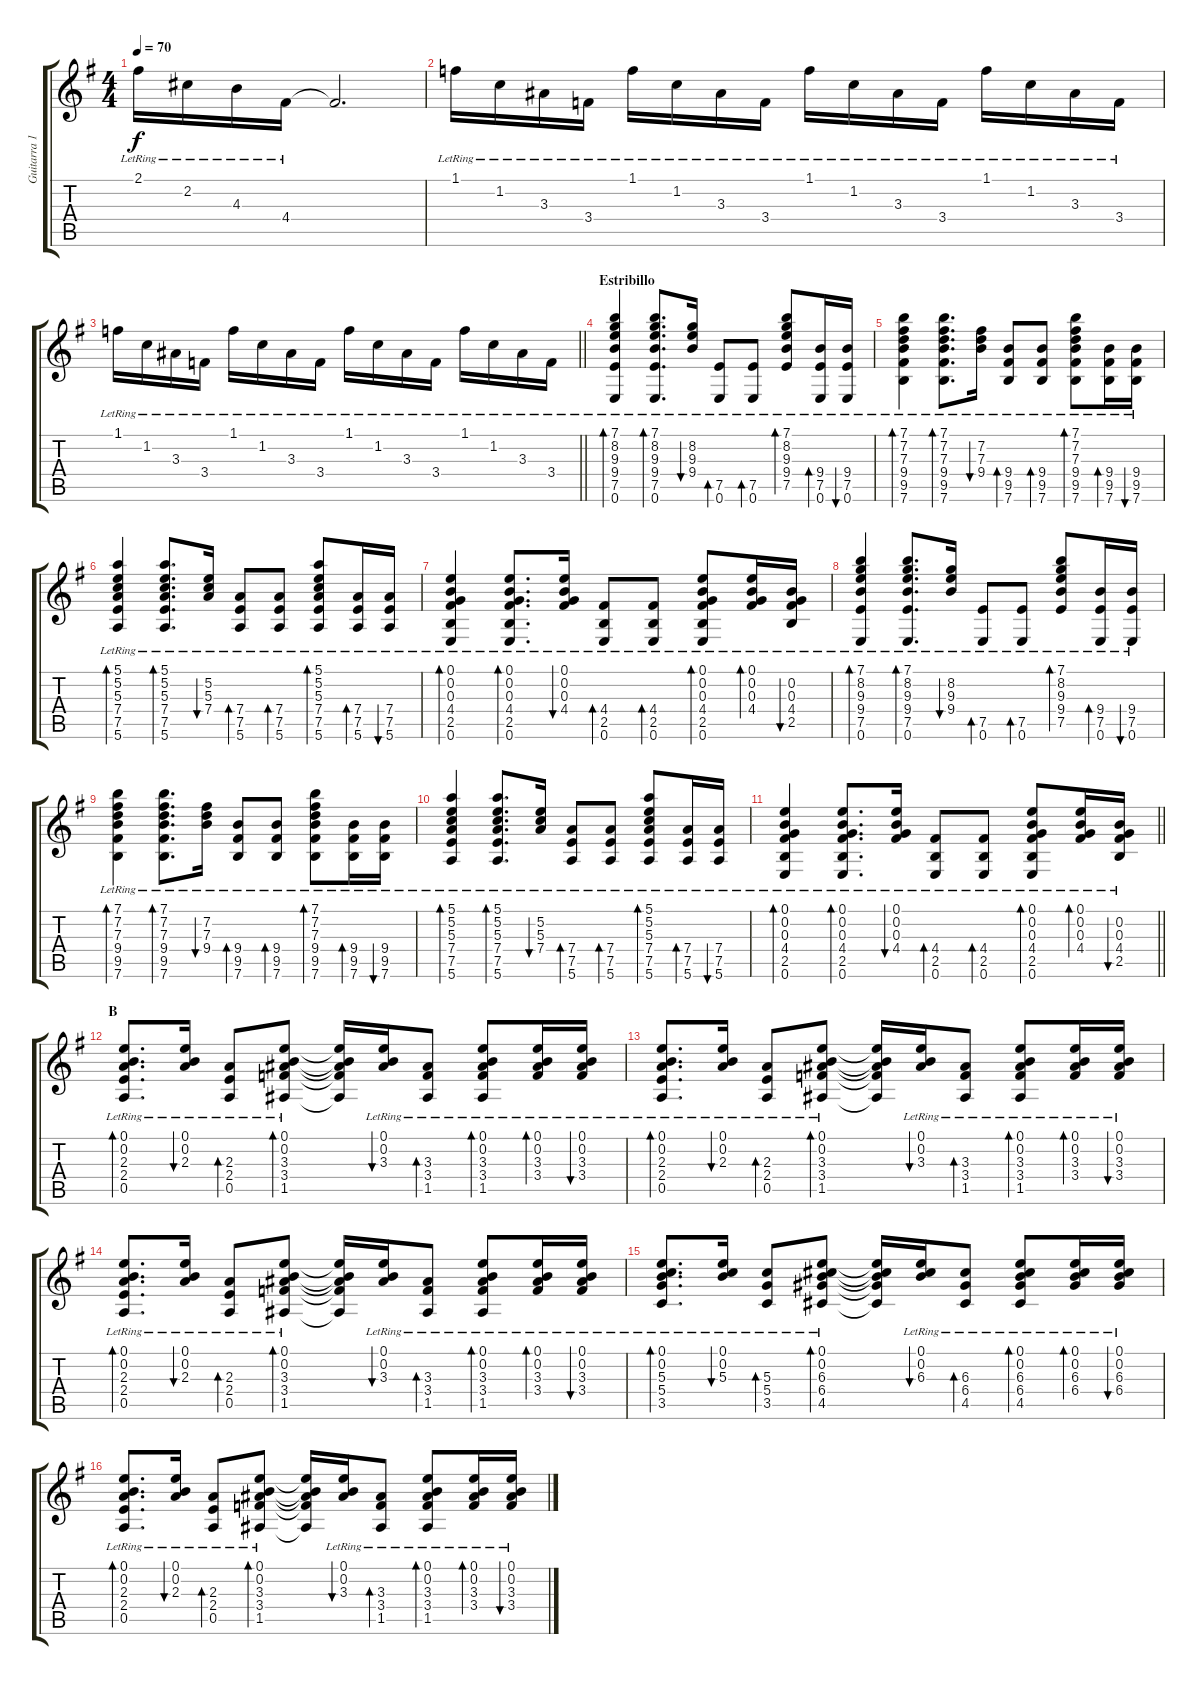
\track ("Guitarra 1" "Guitarra 1") {instrument electricguitarjazz}
\staff {score tabs}
\tuning (E4 B3 G3 D3 A2 E2) {hide}
\ts (4 4)
\tempo 70
\clef g2
\ks g
2.1{lr}.16{dy f} 2.2{lr}.16 4.3{lr}.16 4.4{lr}.16 4.4{t}.2{d} |
1.1{lr}.16 1.2{lr}.16 3.3{lr}.16 3.4{lr}.16 1.1{lr}.16 1.2{lr}.16 3.3{lr}.16 3.4{lr}.16 1.1{lr}.16 1.2{lr}.16 3.3{lr}.16 3.4{lr}.16 1.1{lr}.16 1.2{lr}.16 3.3{lr}.16 3.4{lr}.16 |
\barLineRight lightlight
1.1{lr}.16 1.2{lr}.16 3.3{lr}.16 3.4{lr}.16 1.1{lr}.16 1.2{lr}.16 3.3{lr}.16 3.4{lr}.16 1.1{lr}.16 1.2{lr}.16 3.3{lr}.16 3.4{lr}.16 1.1{lr}.16 1.2{lr}.16 3.3{lr}.16 3.4{lr}.16 |
\section ("" "Estribillo")
(7.1{lr} 8.2{lr} 9.3{lr} 9.4{lr} 7.5{lr} 0.6{lr}).4{bd 30 volume 10 instrument acousticguitarsteel} (7.1{lr} 8.2{lr} 9.3{lr} 9.4{lr} 7.5{lr} 0.6{lr}).8{d bd 30} (8.2{lr} 9.3{lr} 9.4{lr}).16{bu 30} (7.5{lr} 0.6{lr}).8{bd 30} (7.5{lr} 0.6{lr}).8{bd 30} (7.1{lr} 8.2{lr} 9.3{lr} 9.4{lr} 7.5{lr}).8{bd 30} (9.4{lr} 7.5{lr} 0.6{lr}).16{bd 30} (9.4{lr} 7.5{lr} 0.6{lr}).16{bu 30} |
(7.1{lr} 7.2{lr} 7.3{lr} 9.4{lr} 9.5{lr} 7.6{lr}).4{bd 30} (7.1{lr} 7.2{lr} 7.3{lr} 9.4{lr} 9.5{lr} 7.6{lr}).8{d bd 30} (7.2{lr} 7.3{lr} 9.4{lr}).16{bu 30} (9.4{lr} 9.5{lr} 7.6{lr}).8{bd 30} (9.4{lr} 9.5{lr} 7.6{lr}).8{bd 30} (7.1{lr} 7.2{lr} 7.3{lr} 9.4{lr} 9.5{lr} 7.6{lr}).8{bd 30} (9.4{lr} 9.5{lr} 7.6{lr}).16{bd 30} (9.4{lr} 9.5{lr} 7.6{lr}).16{bu 30} |
(5.1{lr} 5.2{lr} 5.3{lr} 7.4{lr} 7.5{lr} 5.6{lr}).4{bd 30} (5.1{lr} 5.2{lr} 5.3{lr} 7.4{lr} 7.5{lr} 5.6{lr}).8{d bd 30} (5.2{lr} 5.3{lr} 7.4{lr}).16{bu 30} (7.4{lr} 7.5{lr} 5.6{lr}).8{bd 30} (7.4{lr} 7.5{lr} 5.6{lr}).8{bd 30} (5.1{lr} 5.2{lr} 5.3{lr} 7.4{lr} 7.5{lr} 5.6{lr}).8{bd 30} (7.4{lr} 7.5{lr} 5.6{lr}).16{bd 30} (7.4{lr} 7.5{lr} 5.6{lr}).16{bu 30} |
(0.1{lr} 0.2{lr} 0.3{lr} 4.4{lr} 2.5{lr} 0.6{lr}).4{bd 30} (0.1{lr} 0.2{lr} 0.3{lr} 4.4{lr} 2.5{lr} 0.6{lr}).8{d bd 30} (0.1{lr} 0.2{lr} 0.3{lr} 4.4{lr}).16{bu 30} (4.4{lr} 2.5{lr} 0.6{lr}).8{bd 30} (4.4{lr} 2.5{lr} 0.6{lr}).8{bd 30} (0.1{lr} 0.2{lr} 0.3{lr} 4.4{lr} 2.5{lr} 0.6{lr}).8{bd 30} (0.1{lr} 0.2{lr} 0.3{lr} 4.4{lr}).16{bd 30} (0.2{lr} 0.3{lr} 4.4{lr} 2.5{lr}).16{bu 30} |
(7.1{lr} 8.2{lr} 9.3{lr} 9.4{lr} 7.5{lr} 0.6{lr}).4{bd 30} (7.1{lr} 8.2{lr} 9.3{lr} 9.4{lr} 7.5{lr} 0.6{lr}).8{d bd 30} (8.2{lr} 9.3{lr} 9.4{lr}).16{bu 30} (7.5{lr} 0.6{lr}).8{bd 30} (7.5{lr} 0.6{lr}).8{bd 30} (7.1{lr} 8.2{lr} 9.3{lr} 9.4{lr} 7.5{lr}).8{bd 30} (9.4{lr} 7.5{lr} 0.6{lr}).16{bd 30} (9.4{lr} 7.5{lr} 0.6{lr}).16{bu 30} |
(7.1{lr} 7.2{lr} 7.3{lr} 9.4{lr} 9.5{lr} 7.6{lr}).4{bd 30} (7.1{lr} 7.2{lr} 7.3{lr} 9.4{lr} 9.5{lr} 7.6{lr}).8{d bd 30} (7.2{lr} 7.3{lr} 9.4{lr}).16{bu 30} (9.4{lr} 9.5{lr} 7.6{lr}).8{bd 30} (9.4{lr} 9.5{lr} 7.6{lr}).8{bd 30} (7.1{lr} 7.2{lr} 7.3{lr} 9.4{lr} 9.5{lr} 7.6{lr}).8{bd 30} (9.4{lr} 9.5{lr} 7.6{lr}).16{bd 30} (9.4{lr} 9.5{lr} 7.6{lr}).16{bu 30} |
(5.1{lr} 5.2{lr} 5.3{lr} 7.4{lr} 7.5{lr} 5.6{lr}).4{bd 30} (5.1{lr} 5.2{lr} 5.3{lr} 7.4{lr} 7.5{lr} 5.6{lr}).8{d bd 30} (5.2{lr} 5.3{lr} 7.4{lr}).16{bu 30} (7.4{lr} 7.5{lr} 5.6{lr}).8{bd 30} (7.4{lr} 7.5{lr} 5.6{lr}).8{bd 30} (5.1{lr} 5.2{lr} 5.3{lr} 7.4{lr} 7.5{lr} 5.6{lr}).8{bd 30} (7.4{lr} 7.5{lr} 5.6{lr}).16{bd 30} (7.4{lr} 7.5{lr} 5.6{lr}).16{bu 30} |
\barLineRight lightlight
(0.1{lr} 0.2{lr} 0.3{lr} 4.4{lr} 2.5{lr} 0.6{lr}).4{bd 30} (0.1{lr} 0.2{lr} 0.3{lr} 4.4{lr} 2.5{lr} 0.6{lr}).8{d bd 30} (0.1{lr} 0.2{lr} 0.3{lr} 4.4{lr}).16{bu 30} (4.4{lr} 2.5{lr} 0.6{lr}).8{bd 30} (4.4{lr} 2.5{lr} 0.6{lr}).8{bd 30} (0.1{lr} 0.2{lr} 0.3{lr} 4.4{lr} 2.5{lr} 0.6{lr}).8{bd 30} (0.1{lr} 0.2{lr} 0.3{lr} 4.4{lr}).16{bd 30} (0.2{lr} 0.3{lr} 4.4{lr} 2.5{lr}).16{bu 30} |
\section ("" "B")
(0.1{lr} 0.2{lr} 2.3{lr} 2.4{lr} 0.5{lr}).8{d bd 30} (0.1{lr} 0.2{lr} 2.3{lr}).16{bu 30} (2.3{lr} 2.4{lr} 0.5{lr}).8{bd 30} (0.1{lr} 0.2{lr} 3.3{lr} 3.4{lr} 1.5{lr}).8{bd 30} (0.1{t} 0.2{t} 3.3{t} 3.4{t} 1.5{t}).16 (0.1{lr} 0.2{lr} 3.3{lr}).16{bu 30} (3.3{lr} 3.4{lr} 1.5{lr}).8{bd 30} (0.1{lr} 0.2{lr} 3.3{lr} 3.4{lr} 1.5{lr}).8{bd 30} (0.1{lr} 0.2{lr} 3.3{lr} 3.4{lr}).16{bd 30} (0.1{lr} 0.2{lr} 3.3{lr} 3.4{lr}).16{bu 30} |
(0.1{lr} 0.2{lr} 2.3{lr} 2.4{lr} 0.5{lr}).8{d bd 30} (0.1{lr} 0.2{lr} 2.3{lr}).16{bu 30} (2.3{lr} 2.4{lr} 0.5{lr}).8{bd 30} (0.1{lr} 0.2{lr} 3.3{lr} 3.4{lr} 1.5{lr}).8{bd 30} (0.1{t} 0.2{t} 3.3{t} 3.4{t} 1.5{t}).16 (0.1{lr} 0.2{lr} 3.3{lr}).16{bu 30} (3.3{lr} 3.4{lr} 1.5{lr}).8{bd 30} (0.1{lr} 0.2{lr} 3.3{lr} 3.4{lr} 1.5{lr}).8{bd 30} (0.1{lr} 0.2{lr} 3.3{lr} 3.4{lr}).16{bd 30} (0.1{lr} 0.2{lr} 3.3{lr} 3.4{lr}).16{bu 30} |
(0.1{lr} 0.2{lr} 2.3{lr} 2.4{lr} 0.5{lr}).8{d bd 30} (0.1{lr} 0.2{lr} 2.3{lr}).16{bu 30} (2.3{lr} 2.4{lr} 0.5{lr}).8{bd 30} (0.1{lr} 0.2{lr} 3.3{lr} 3.4{lr} 1.5{lr}).8{bd 30} (0.1{t} 0.2{t} 3.3{t} 3.4{t} 1.5{t}).16 (0.1{lr} 0.2{lr} 3.3{lr}).16{bu 30} (3.3{lr} 3.4{lr} 1.5{lr}).8{bd 30} (0.1{lr} 0.2{lr} 3.3{lr} 3.4{lr} 1.5{lr}).8{bd 30} (0.1{lr} 0.2{lr} 3.3{lr} 3.4{lr}).16{bd 30} (0.1{lr} 0.2{lr} 3.3{lr} 3.4{lr}).16{bu 30} |
(0.1{lr} 0.2{lr} 5.3{lr} 5.4{lr} 3.5{lr}).8{d bd 30} (0.1{lr} 0.2{lr} 5.3{lr}).16{bu 30} (5.3{lr} 5.4{lr} 3.5{lr}).8{bd 30} (0.1{lr} 0.2{lr} 6.3{lr} 6.4{lr} 4.5{lr}).8{bd 30} (0.1{t} 0.2{t} 6.3{t} 6.4{t} 4.5{t}).16 (0.1{lr} 0.2{lr} 6.3{lr}).16{bu 30} (6.3{lr} 6.4{lr} 4.5{lr}).8{bd 30} (0.1{lr} 0.2{lr} 6.3{lr} 6.4{lr} 4.5{lr}).8{bd 30} (0.1{lr} 0.2{lr} 6.3{lr} 6.4{lr}).16{bd 30} (0.1{lr} 0.2{lr} 6.3{lr} 6.4{lr}).16{bu 30} |
(0.1{lr} 0.2{lr} 2.3{lr} 2.4{lr} 0.5{lr}).8{d bd 30} (0.1{lr} 0.2{lr} 2.3{lr}).16{bu 30} (2.3{lr} 2.4{lr} 0.5{lr}).8{bd 30} (0.1{lr} 0.2{lr} 3.3{lr} 3.4{lr} 1.5{lr}).8{bd 30} (0.1{t} 0.2{t} 3.3{t} 3.4{t} 1.5{t}).16 (0.1{lr} 0.2{lr} 3.3{lr}).16{bu 30} (3.3{lr} 3.4{lr} 1.5{lr}).8{bd 30} (0.1{lr} 0.2{lr} 3.3{lr} 3.4{lr} 1.5{lr}).8{bd 30} (0.1{lr} 0.2{lr} 3.3{lr} 3.4{lr}).16{bd 30} (0.1{lr} 0.2{lr} 3.3{lr} 3.4{lr}).16{bu 30}
